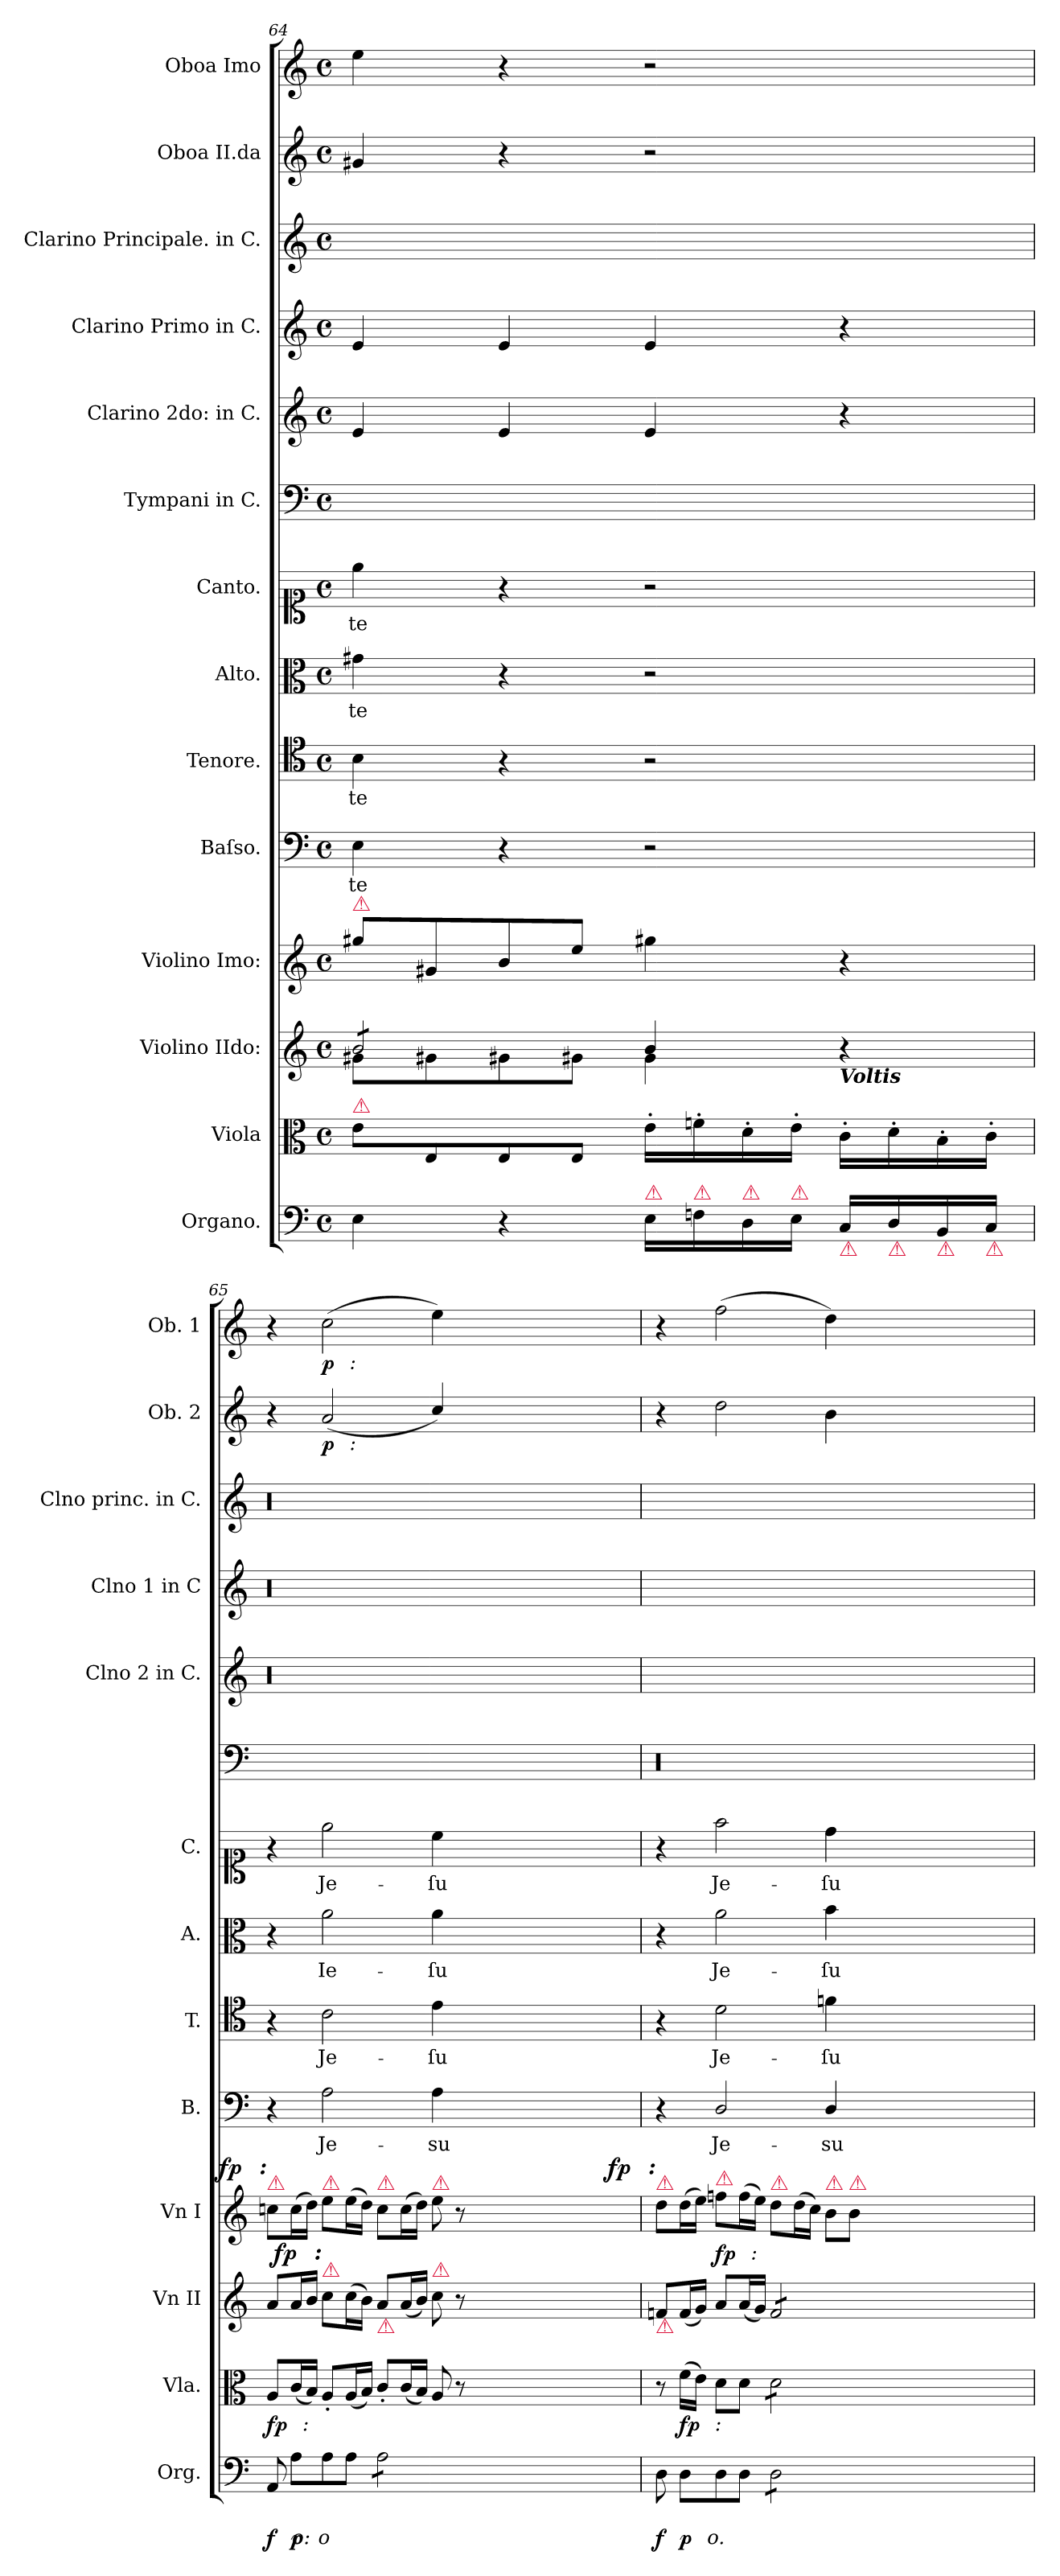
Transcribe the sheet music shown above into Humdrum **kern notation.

**kern	**dynam	**kern	**dynam	**kern	**dynam	**kern	**dynam	**kern	**text	**kern	**text	**kern	**text	**kern	**text	**kern	**kern	**kern	**kern	**kern	**dynam	**kern	**dynam
*part14	*part14	*part13	*part13	*part12	*part12	*part11	*part11	*part10	*part10	*part9	*part9	*part8	*part8	*part7	*part7	*part6	*part5	*part4	*part3	*part2	*part2	*part1	*part1
*staff14	*staff14	*staff13	*staff13	*staff12	*staff12	*staff11	*staff11	*staff10	*staff10	*staff9	*staff9	*staff8	*staff8	*staff7	*staff7	*staff6	*staff5	*staff4	*staff3	*staff2	*staff2	*staff1	*staff1
*I"Organo.	*	*I"Viola	*	*I"Violino IIdo:	*	*I"Violino Imo:	*	*I"Baſso.	*	*I"Tenore.	*	*I"Alto.	*	*I"Canto.	*	*I"Tympani in C.	*I"Clarino 2do: in C.	*I"Clarino Primo in C.	*I"Clarino Principale. in C.	*I"Oboa II.da	*	*I"Oboa Imo	*
*I'Org.	*	*I'Vla.	*	*I'Vn II	*	*I'Vn I	*	*I'B.	*	*I'T.	*	*I'A.	*	*I'C.	*	*	*I'Clno 2 in C.	*I'Clno 1 in C	*I'Clno princ. in C.	*I'Ob. 2	*	*I'Ob. 1	*
*clefF4	*	*clefC3	*	*clefG2	*	*clefG2	*	*clefF4	*	*clefC4	*	*clefC3	*	*clefC1	*	*clefF4	*clefG2	*clefG2	*clefG2	*clefG2	*	*clefG2	*
*k[]	*	*k[]	*	*k[]	*	*k[]	*	*k[]	*	*k[]	*	*k[]	*	*k[]	*	*k[]	*k[]	*k[]	*k[]	*k[]	*	*k[]	*
*M4/4	*	*M4/4	*	*M4/4	*	*M4/4	*	*M4/4	*	*M4/4	*	*M4/4	*	*M4/4	*	*M4/4	*M4/4	*M4/4	*M4/4	*M4/4	*	*M4/4	*
*met(c)	*	*met(c)	*	*met(c)	*	*met(c)	*	*met(c)	*	*met(c)	*	*met(c)	*	*met(c)	*	*met(c)	*met(c)	*met(c)	*met(c)	*met(c)	*	*met(c)	*
=64	=64	=64	=64	=64	=64	=64	=64	=64	=64	=64	=64	=64	=64	=64	=64	=64	=64	=64	=64	=64	=64	=64	=64
*	*	*	*	*^	*	*	*	*	*	*	*	*	*	*	*	*	*	*	*	*	*	*	*
!	!	!	!	!	!	!	!LO:TX:a:color=crimson:t=⚠	!	!	!	!	!	!	!	!	!	!	!	!	!	!	!	!	!
!	!	!LO:TX:a:color=crimson:t=⚠	!	!	!	!	!	!	!	!	!	!	!	!	!	!	!	!	!	!	!	!	!	!
*	*	*	*	*tremolo	*	*	*	*	*	*	*	*	*	*	*	*	*	*	*	*	*	*	*	*
4E\	.	8e\L	.	8b/L	8g#X\L	.	8gg#X\L	.	4E\	-te	4B\	-te	4g#X\	-te	4ee\	-te	1ryy	4e/	4e/	1ryy	4g#X/	.	4ee\	.
.	.	8E/	.	8b/	8g#X\	.	8g#X/	.	.	.	.	.	.	.	.	.	.	.	.	.	.	.	.	.
4r	.	8E/	.	8b/	8g#X\	.	8b/	.	4r	.	4r	.	4r	.	4r	.	.	4e/	4e/	.	4r	.	4r	.
.	.	8E/J	.	8b/J	8g#X\J	.	8ee/J	.	.	.	.	.	.	.	.	.	.	.	.	.	.	.	.	.
*	*	*	*	*Xtremolo	*	*	*	*	*	*	*	*	*	*	*	*	*	*	*	*	*	*	*	*
!LO:TX:a:color=crimson:t=⚠	!	!	!	!	!	!	!	!	!	!	!	!	!	!	!	!	!	!	!	!	!	!	!	!
16E\LL	.	16e'>\LL	.	4b/	4g#\	.	4gg#X\	.	2r	.	2r	.	2r	.	2r	.	.	4e/	4e/	.	2r	.	2r	.
!LO:TX:a:color=crimson:t=⚠	!	!	!	!	!	!	!	!	!	!	!	!	!	!	!	!	!	!	!	!	!	!	!	!
16Fn\	.	16fn'>\	.	.	.	.	.	.	.	.	.	.	.	.	.	.	.	.	.	.	.	.	.	.
!LO:TX:a:color=crimson:t=⚠	!	!	!	!	!	!	!	!	!	!	!	!	!	!	!	!	!	!	!	!	!	!	!	!
16D\	.	16d'>\	.	.	.	.	.	.	.	.	.	.	.	.	.	.	.	.	.	.	.	.	.	.
!LO:TX:a:color=crimson:t=⚠	!	!	!	!	!	!	!	!	!	!	!	!	!	!	!	!	!	!	!	!	!	!	!	!
16E\JJ	.	16e'>\JJ	.	.	.	.	.	.	.	.	.	.	.	.	.	.	.	.	.	.	.	.	.	.
!	!	!	!	!LO:TX:b:Bi:t=Voltis	!	!	!	!	!	!	!	!	!	!	!	!	!	!	!	!	!	!	!	!
!LO:TX:b:color=crimson:t=⚠	!	!	!	!	!	!	!	!	!	!	!	!	!	!	!	!	!	!	!	!	!	!	!	!
16C/LL	.	16c'>\LL	.	4r	4ryy	.	4r	.	.	.	.	.	.	.	.	.	.	4r	4r	.	.	.	.	.
!LO:TX:b:color=crimson:t=⚠	!	!	!	!	!	!	!	!	!	!	!	!	!	!	!	!	!	!	!	!	!	!	!	!
16D/	.	16d'>\	.	.	.	.	.	.	.	.	.	.	.	.	.	.	.	.	.	.	.	.	.	.
!LO:TX:b:color=crimson:t=⚠	!	!	!	!	!	!	!	!	!	!	!	!	!	!	!	!	!	!	!	!	!	!	!	!
16BB/	.	16B'>\	.	.	.	.	.	.	.	.	.	.	.	.	.	.	.	.	.	.	.	.	.	.
!LO:TX:b:color=crimson:t=⚠	!	!	!	!	!	!	!	!	!	!	!	!	!	!	!	!	!	!	!	!	!	!	!	!
16C/JJ	.	16c'>\JJ	.	.	.	.	.	.	.	.	.	.	.	.	.	.	.	.	.	.	.	.	.	.
*	*	*	*	*v	*v	*	*	*	*	*	*	*	*	*	*	*	*	*	*	*	*	*	*	*
=65	=65	=65	=65	=65	=65	=65	=65	=65	=65	=65	=65	=65	=65	=65	=65	=65	=65	=65	=65	=65	=65	=65	=65
!	!	!	!	!	!	!LO:TX:a:color=crimson:t=⚠	!	!	!	!	!	!	!	!	!	!	!	!	!	!	!	!	!
!	!LO:DY:b:t=%s o&colon;	!	!LO:DY:b:t=%s &colon;	!	!	!	!LO:DY:a:rj:t=%s &colon;	!	!	!	!	!	!	!	!	!	!	!	!	!	!	!	!
8AA/	f	8A/L	fp	8a/L	.	8ccn\L	fp	4r	.	4r	.	4r	.	4r	.	00ryy	00r	00r	00r	4r	.	4r	.
!	!LO:DY:b:t=%s o	!	!	!	!	!	!	!	!	!	!	!	!	!	!	!	!	!	!	!	!	!	!
8A\L	p	(<16c/L	.	16a/L	.	(>16cc\L	.	.	.	.	.	.	.	.	.	.	.	.	.	.	.	.	.
.	.	16B/JJ)	.	16b/JJ	.	16dd\JJ)	.	.	.	.	.	.	.	.	.	.	.	.	.	.	.	.	.
!	!	!	!	!	!	!LO:TX:a:color=crimson:t=⚠	!	!	!	!	!	!	!	!	!	!	!	!	!	!	!	!	!
!	!	!	!	!LO:TX:a:color=crimson:t=⚠	!	!	!	!	!	!	!	!	!	!	!	!	!	!	!	!	!	!	!
!	!	!	!	!	!LO:DY:a:rj:t=%s &colon;	!	!	!	!	!	!	!	!	!	!	!	!	!	!	!	!LO:DY:b:t=%s &colon;	!	!LO:DY:b:t=%s &colon;
8A\	.	8A'</L	.	8cc\L	fp	8ee\L	.	2A\	Je-	2c\	Je-	2a\	Ie-	2ee\	Je-	.	.	.	.	(<2a/	p	(>2cc\	p
8A\J	.	(<16A/L	.	(>16cc\L	.	(>16ee\L	.	.	.	.	.	.	.	.	.	.	.	.	.	.	.	.	.
.	.	16B/JJ)	.	16b\JJ)	.	16dd\JJ)	.	.	.	.	.	.	.	.	.	.	.	.	.	.	.	.	.
!	!	!	!	!	!	!LO:TX:a:color=crimson:t=⚠	!	!	!	!	!	!	!	!	!	!	!	!	!	!	!	!	!
!	!	!	!	!LO:TX:b:color=crimson:t=⚠	!	!	!	!	!	!	!	!	!	!	!	!	!	!	!	!	!	!	!
*tremolo	*	*	*	*	*	*	*	*	*	*	*	*	*	*	*	*	*	*	*	*	*	*	*
8A\L	.	8c'</L	.	8a/L	.	8cc\L	.	.	.	.	.	.	.	.	.	.	.	.	.	.	.	.	.
8A\	.	(<16c/L	.	(<16a/L	.	(>16cc\L	.	.	.	.	.	.	.	.	.	.	.	.	.	.	.	.	.
.	.	16B/JJ)	.	16b/JJ)	.	16dd\JJ)	.	.	.	.	.	.	.	.	.	.	.	.	.	.	.	.	.
!	!	!	!	!	!	!LO:TX:a:color=crimson:t=⚠	!	!	!	!	!	!	!	!	!	!	!	!	!	!	!	!	!
!	!	!	!	!LO:TX:a:color=crimson:t=⚠	!	!	!	!	!	!	!	!	!	!	!	!	!	!	!	!	!	!	!
8A\	.	8A/	.	8cc\	.	8ee\	.	4A\	-su	4e\	-ſu	4a\	-ſu	4cc\	-ſu	.	.	.	.	4cc/)	.	4ee\)	.
8A\J	.	8r	.	8r	.	8r	.	.	.	.	.	.	.	.	.	.	.	.	.	.	.	.	.
*Xtremolo	*	*	*	*	*	*	*	*	*	*	*	*	*	*	*	*	*	*	*	*	*	*	*
0.ryy	.	0.ryy	.	0.ryy	.	0.ryy	.	0.ryy	.	0.ryy	.	0.ryy	.	0.ryy	.	.	.	.	.	0.ryy	.	0.ryy	.
=66	=66	=66	=66	=66	=66	=66	=66	=66	=66	=66	=66	=66	=66	=66	=66	=66	=66	=66	=66	=66	=66	=66	=66
!	!	!	!	!	!	!LO:TX:a:color=crimson:t=⚠	!	!	!	!	!	!	!	!	!	!	!	!	!	!	!	!	!
!	!	!	!	!LO:TX:b:color=crimson:t=⚠	!	!	!	!	!	!	!	!	!	!	!	!	!	!	!	!	!	!	!
!	!LO:DY:b:t=%s &colon;	!	!	!	!	!	!LO:DY:a:rj:t=%s &colon;	!	!	!	!	!	!	!	!	!	!	!	!	!	!	!	!
8D\	f	8r	.	8fn/L	.	8dd\L	fp	4r	.	4r	.	4r	.	4r	.	00r	00ryy	00ryy	00ryy	4r	.	4r	.
!	!LO:DY:b:t=%s o.	!	!LO:DY:b:t=%s &colon;	!	!	!	!	!	!	!	!	!	!	!	!	!	!	!	!	!	!	!	!
8D\L	p	(>16f\LL	fp	(<16f/L	.	(>16dd\L	.	.	.	.	.	.	.	.	.	.	.	.	.	.	.	.	.
.	.	16e\JJ)	.	16g/JJ)	.	16ee\JJ)	.	.	.	.	.	.	.	.	.	.	.	.	.	.	.	.	.
!	!	!	!	!	!	!LO:TX:a:color=crimson:t=⚠	!	!	!	!	!	!	!	!	!	!	!	!	!	!	!	!	!
!	!	!	!	!	!LO:DY:a:t=%s &colon;	!	!	!	!LO:LY:i	!	!LO:LY:i	!	!LO:LY:i	!	!LO:LY:i	!	!	!	!	!	!	!	!
8D\	.	8d\L	.	8a/L	fp	8ffn\L	.	2D/	Je-	2d\	Je-	2a\	Je-	2ff\	Je-	.	.	.	.	2dd\	.	(>2ff\	.
8D\J	.	8d\J	.	(<16a/L	.	(>16ff\L	.	.	.	.	.	.	.	.	.	.	.	.	.	.	.	.	.
.	.	.	.	16g/JJ)	.	16ee\JJ)	.	.	.	.	.	.	.	.	.	.	.	.	.	.	.	.	.
!	!	!	!	!	!	!LO:TX:a:color=crimson:t=⚠	!	!	!	!	!	!	!	!	!	!	!	!	!	!	!	!	!
*tremolo	*	*	*	*	*	*	*	*	*	*	*	*	*	*	*	*	*	*	*	*	*	*	*
*	*	*tremolo	*	*	*	*	*	*	*	*	*	*	*	*	*	*	*	*	*	*	*	*	*
*	*	*	*	*tremolo	*	*	*	*	*	*	*	*	*	*	*	*	*	*	*	*	*	*	*
8D\L	.	8d\L	.	8f/L	.	8dd\L	.	.	.	.	.	.	.	.	.	.	.	.	.	.	.	.	.
8D\	.	8d\	.	8f/	.	(>16dd\L	.	.	.	.	.	.	.	.	.	.	.	.	.	.	.	.	.
.	.	.	.	.	.	16cc\JJ)	.	.	.	.	.	.	.	.	.	.	.	.	.	.	.	.	.
!	!	!	!	!	!	!LO:TX:a:color=crimson:t=⚠	!	!	!	!	!	!	!	!	!	!	!	!	!	!	!	!	!
!	!	!	!	!	!	!	!	!	!LO:LY:i	!	!LO:LY:i	!	!LO:LY:i	!	!LO:LY:i	!	!	!	!	!	!	!	!
8D\	.	8d\	.	8f/	.	8b\L	.	4D/	-su	4fn\	-ſu	4b\	-ſu	4dd\	-ſu	.	.	.	.	4b\	.	4dd\)	.
!	!	!	!	!	!	!LO:TX:a:color=crimson:t=⚠	!	!	!	!	!	!	!	!	!	!	!	!	!	!	!	!	!
8D\J	.	8d\J	.	8f/J	.	8b\J	.	.	.	.	.	.	.	.	.	.	.	.	.	.	.	.	.
*	*	*	*	*Xtremolo	*	*	*	*	*	*	*	*	*	*	*	*	*	*	*	*	*	*	*
*	*	*Xtremolo	*	*	*	*	*	*	*	*	*	*	*	*	*	*	*	*	*	*	*	*	*
*Xtremolo	*	*	*	*	*	*	*	*	*	*	*	*	*	*	*	*	*	*	*	*	*	*	*
0.ryy	.	0.ryy	.	0.ryy	.	0.ryy	.	0.ryy	.	0.ryy	.	0.ryy	.	0.ryy	.	.	.	.	.	0.ryy	.	0.ryy	.
=	=	=	=	=	=	=	=	=	=	=	=	=	=	=	=	=	=	=	=	=	=	=	=
*-	*-	*-	*-	*-	*-	*-	*-	*-	*-	*-	*-	*-	*-	*-	*-	*-	*-	*-	*-	*-	*-	*-	*-
